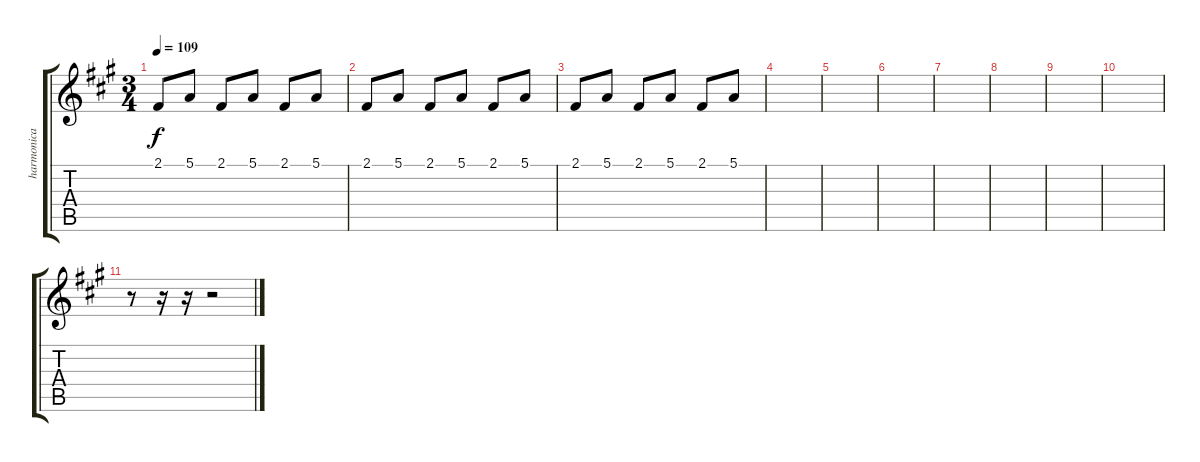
\track ("harmonica" "harmonica") {instrument harmonica}
\staff {score tabs}
\tuning (E4 B3 G3 D3 A2 E2) {hide}
\ts (3 4)
\tempo 109
\clef g2
\ks a
2.1.8{dy f} 5.1.8 2.1.8 5.1.8 2.1.8 5.1.8 |
2.1.8 5.1.8 2.1.8 5.1.8 2.1.8 5.1.8 |
2.1.8 5.1.8 2.1.8 5.1.8 2.1.8 5.1.8 |
|
|
|
|
|
|
|
r.8 r.16 r.16 r.2
